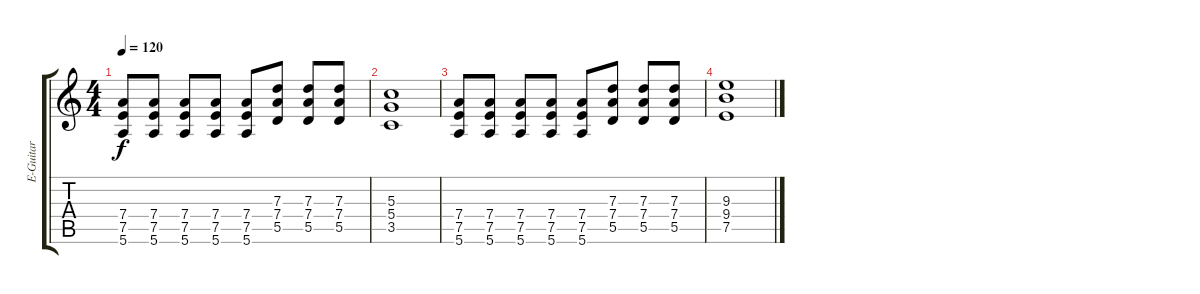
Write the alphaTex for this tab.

\track ("E-Guitar" "E-Guitar") {instrument distortionguitar}
\staff {score tabs}
\tuning (E4 B3 G3 D3 A2 E2) {hide}
\ts (4 4)
\tempo 120
\clef g2
\ks c
(7.4 7.5 5.6).8{dy f} (7.4 7.5 5.6).8 (7.4 7.5 5.6).8 (7.4 7.5 5.6).8 (7.4 7.5 5.6).8 (7.3 7.4 5.5).8 (7.3 7.4 5.5).8 (7.3 7.4 5.5).8 |
(5.3 5.4 3.5).1 |
(7.4 7.5 5.6).8 (7.4 7.5 5.6).8 (7.4 7.5 5.6).8 (7.4 7.5 5.6).8 (7.4 7.5 5.6).8 (7.3 7.4 5.5).8 (7.3 7.4 5.5).8 (7.3 7.4 5.5).8 |
(9.3 9.4 7.5).1
